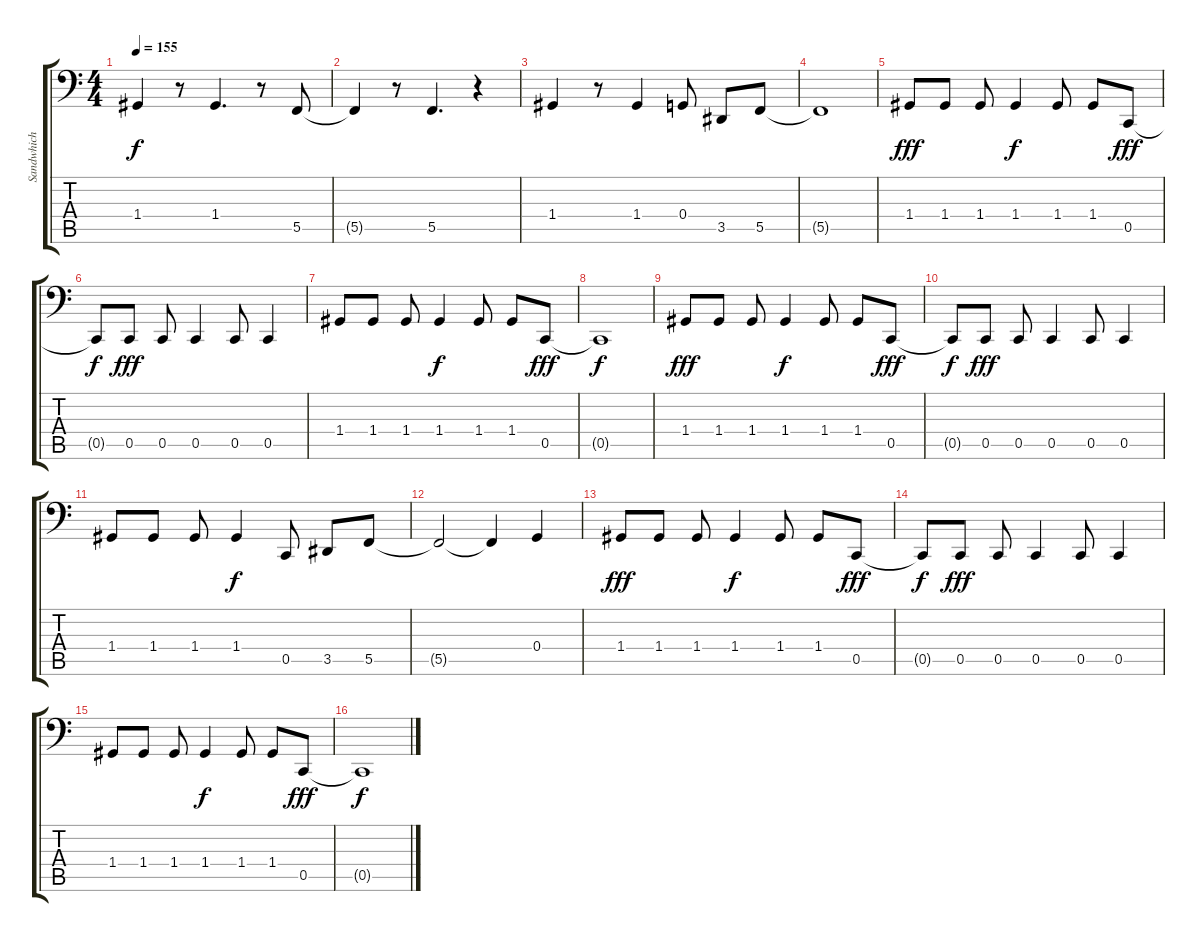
\track ("Sandwhich Machine" "Sandwhich ") {instrument electricbassfinger}
\staff {score tabs}
\tuning (Bb2 F2 C2 G1 C1 G0) {hide}
\ts (4 4)
\tempo 155
\clef f4
\ks c
1.4.4{dy f} r.8 1.4.4{d} r.8 5.5.8 |
5.5{t}.4 r.8 5.5.4{d} r.4 |
1.4.4 r.8 1.4.4 0.4.8 3.5.8 5.5.8 |
5.5{t}.1 |
1.4.8{dy fff} 1.4.8 1.4.8 1.4.4{dy f} 1.4.8 1.4.8 0.5.8{dy fff} |
0.5{t}.8{dy f} 0.5.8{dy fff} 0.5.8 0.5.4 0.5.8 0.5.4 |
1.4.8 1.4.8 1.4.8 1.4.4{dy f} 1.4.8 1.4.8 0.5.8{dy fff} |
0.5{t}.1{dy f} |
1.4.8{dy fff} 1.4.8 1.4.8 1.4.4{dy f} 1.4.8 1.4.8 0.5.8{dy fff} |
0.5{t}.8{dy f} 0.5.8{dy fff} 0.5.8 0.5.4 0.5.8 0.5.4 |
1.4.8 1.4.8 1.4.8 1.4.4{dy f} 0.5.8 3.5.8 5.5.8 |
5.5{t}.2 5.5{t}.4 0.4.4 |
1.4.8{dy fff} 1.4.8 1.4.8 1.4.4{dy f} 1.4.8 1.4.8 0.5.8{dy fff} |
0.5{t}.8{dy f} 0.5.8{dy fff} 0.5.8 0.5.4 0.5.8 0.5.4 |
1.4.8 1.4.8 1.4.8 1.4.4{dy f} 1.4.8 1.4.8 0.5.8{dy fff} |
0.5{t}.1{dy f}
